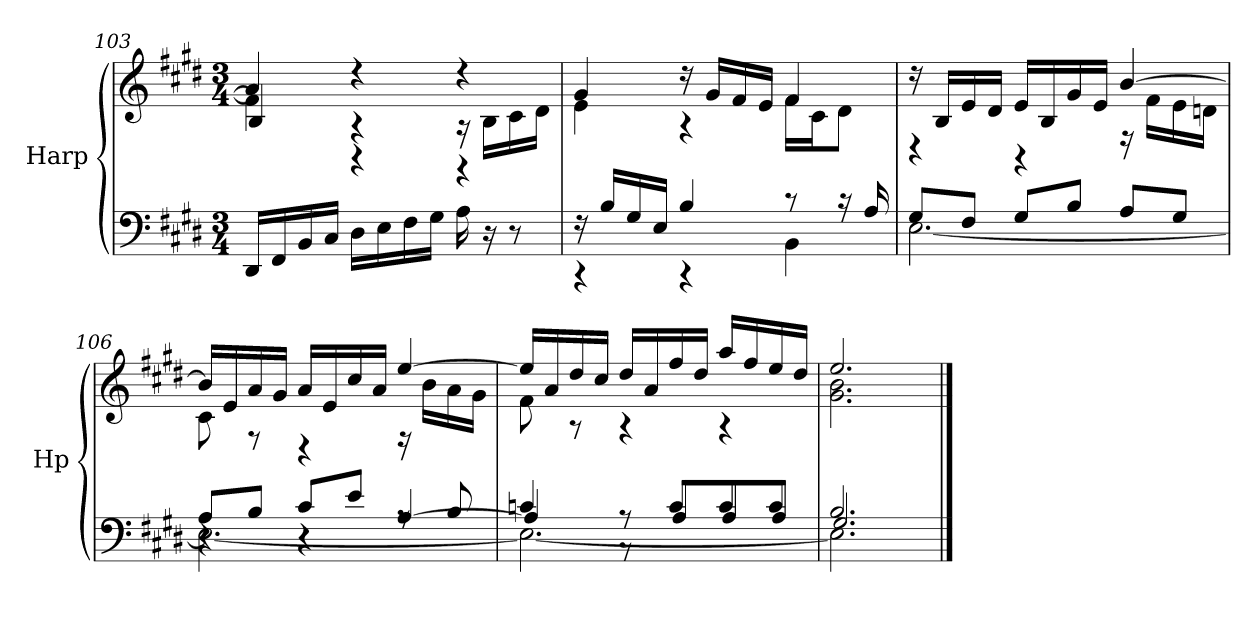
**kern	**kern
*part1	*part1
*staff2	*staff1
*I"Harp	*
*I'Hp	*
*clefF4	*clefG2
*k[f#c#g#d#]	*k[f#c#g#d#]
*M3/4	*M3/4
=103	=103
*	*^
*	*	*^
16DD#/LL	4a/]	4f#\]	4B/
16FF#/	.	.	.
16BB/	.	.	.
16C#/JJ	.	.	.
16D#\LL	4rdd	4rA	4rBB
16E\	.	.	.
16F#\	.	.	.
16G#\JJ	.	.	.
16A\	4rdd	16rA	4rGG
16r	.	16B\LL	.
8r	.	16c#\	.
.	.	16d#\JJ	.
*	*	*v	*v
!!LO:LB:g=z
=104	=104	=104
*^	*	*
16rF	4rCC	4g#/	4e\
16B/LL	.	.	.
16G#/	.	.	.
16E/JJ	.	.	.
4B/	4rCC	16rdd	4rA
.	.	16g#/LL	.
.	.	16f#/	.
.	.	16e/JJ	.
8r	4BB\	4f#/	16f#\LL
.	.	.	16c#\J
16r	.	.	8d#\J
16A/	.	.	.
=105	=105	=105	=105
8G#/L	[2.E\	16rdd	4rD
.	.	16B/LL	.
8F#/J	.	16e/	.
.	.	16d#/JJ	.
8G#/L	.	16e/LL	4rBB
.	.	16B/	.
8B/J	.	16g#/	.
.	.	16e/JJ	.
8A/L	.	[4b/	16rF
.	.	.	16f#\LL
8G#/J	.	.	16e\
.	.	.	16dn\JJ
=106	=106	=106	=106
*	*^	*	*
8A/L	2.E\_	4r	16b/LL]	8c#\
.	.	.	16e/	.
8B/J	.	.	16a/	8rF
.	.	.	16g#/JJ	.
8c#/L	.	4r	16a/LL	4rD
.	.	.	16e/	.
8e/J	.	.	16cc#/	.
.	.	.	16a/JJ	.
8rA	.	[4A/	[4ee/	16rF
.	.	.	.	16b\LL
8B/	.	.	.	16a\
.	.	.	.	16g#\JJ
!!LO:LB:g=z	!!
=107	=107	=107	=107	=107
4cn/	2.E\_	4A/]	16ee/LL]	8f#\
.	.	.	16a/	.
.	.	.	16dd#/	8rA
.	.	.	16cc#/JJ	.
8rA	.	8rBB	16dd#/LL	4rA
.	.	.	16a/	.
8c/L	.	8A/L	16ff#/	.
.	.	.	16dd#/JJ	.
8c/	.	8A/	16aa/LL	4rA
.	.	.	16ff#/	.
8c/J	.	8A/J	16ee/	.
.	.	.	16dd#/JJ	.
=108	=108	=108	=108	=108
2.B/	2.E\]	2.G#/	2.ee/	2.g#\ 2.b\
*v	*v	*v	*	*
*	*v	*v
==	==
*-	*-
